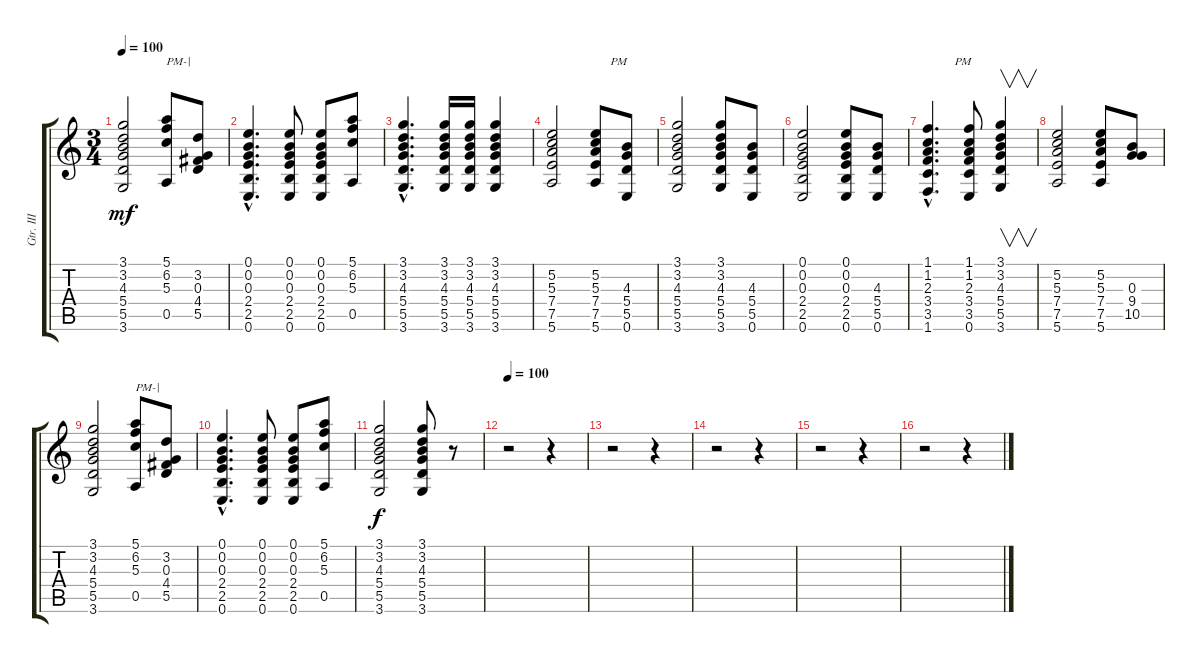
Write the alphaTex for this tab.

\track ("Gtr. III" "Gtr. III") {instrument distortionguitar}
\staff {score tabs}
\tuning (E4 B3 G3 D3 A2 E2) {hide}
\ts (3 4)
\tempo 100
\clef g2
\ks c
(3.1 3.2 4.3 5.4 5.5 3.6).2{dy mf} (5.1 6.2 5.3 0.5).8{txt "PM-|" instrument overdrivenguitar} (3.2 0.3 4.4 5.5).8{instrument overdrivenguitar} |
(0.1{hac} 0.2{hac} 0.3{hac} 2.4{hac} 2.5{hac} 0.6{hac}).4{d instrument distortionguitar} (0.1 0.2 0.3 2.4 2.5 0.6).8 (0.1 0.2 0.3 2.4 2.5 0.6).8 (5.1 6.2 5.3 0.5).8 |
(3.1{hac} 3.2{hac} 4.3{hac} 5.4{hac} 5.5{hac} 3.6{hac}).4{d} (3.1 3.2 4.3 5.4 5.5 3.6).16 (3.1 3.2 4.3 5.4 5.5 3.6).16 (3.1 3.2 4.3 5.4 5.5 3.6).4 |
(5.2 5.3 7.4 7.5 5.6).2 (5.2 5.3 7.4 7.5 5.6).8{txt "     PM"} (4.3 5.4 5.5 0.6).8{instrument overdrivenguitar} |
(3.1 3.2 4.3 5.4 5.5 3.6).2{instrument distortionguitar} (3.1 3.2 4.3 5.4 5.5 3.6).8 (4.3 5.4 5.5 0.6).8 |
(0.1 0.2 0.3 2.4 2.5 0.6).2 (0.1 0.2 0.3 2.4 2.5 0.6).8 (4.3 5.4 5.5 0.6).8 |
(1.1{hac} 1.2{hac} 2.3{hac} 3.4{hac} 3.5{hac} 1.6{hac}).4{d txt "         PM"} (1.1 1.2 2.3 3.4 3.5 0.6).8{instrument overdrivenguitar} (3.1 3.2 4.3 5.4 5.5 3.6).4{v instrument distortionguitar} |
(5.2 5.3 7.4 7.5 5.6).2 (5.2 5.3 7.4 7.5 5.6).8 (0.3 9.4 10.5).8 |
(3.1 3.2 4.3 5.4 5.5 3.6).2 (5.1 6.2 5.3 0.5).8{txt "PM-|" instrument overdrivenguitar} (3.2 0.3 4.4 5.5).8{instrument overdrivenguitar} |
(0.1{hac} 0.2{hac} 0.3{hac} 2.4{hac} 2.5{hac} 0.6{hac}).4{d instrument distortionguitar} (0.1 0.2 0.3 2.4 2.5 0.6).8 (0.1 0.2 0.3 2.4 2.5 0.6).8 (5.1 6.2 5.3 0.5).8 |
(3.1 3.2 4.3 5.4 5.5 3.6).2{dy f} (3.1 3.2 4.3 5.4 5.5 3.6).8 r.8 |
\tempo 100
r.2 r.4 |
r.2 r.4 |
r.2 r.4 |
r.2 r.4 |
r.2 r.4
